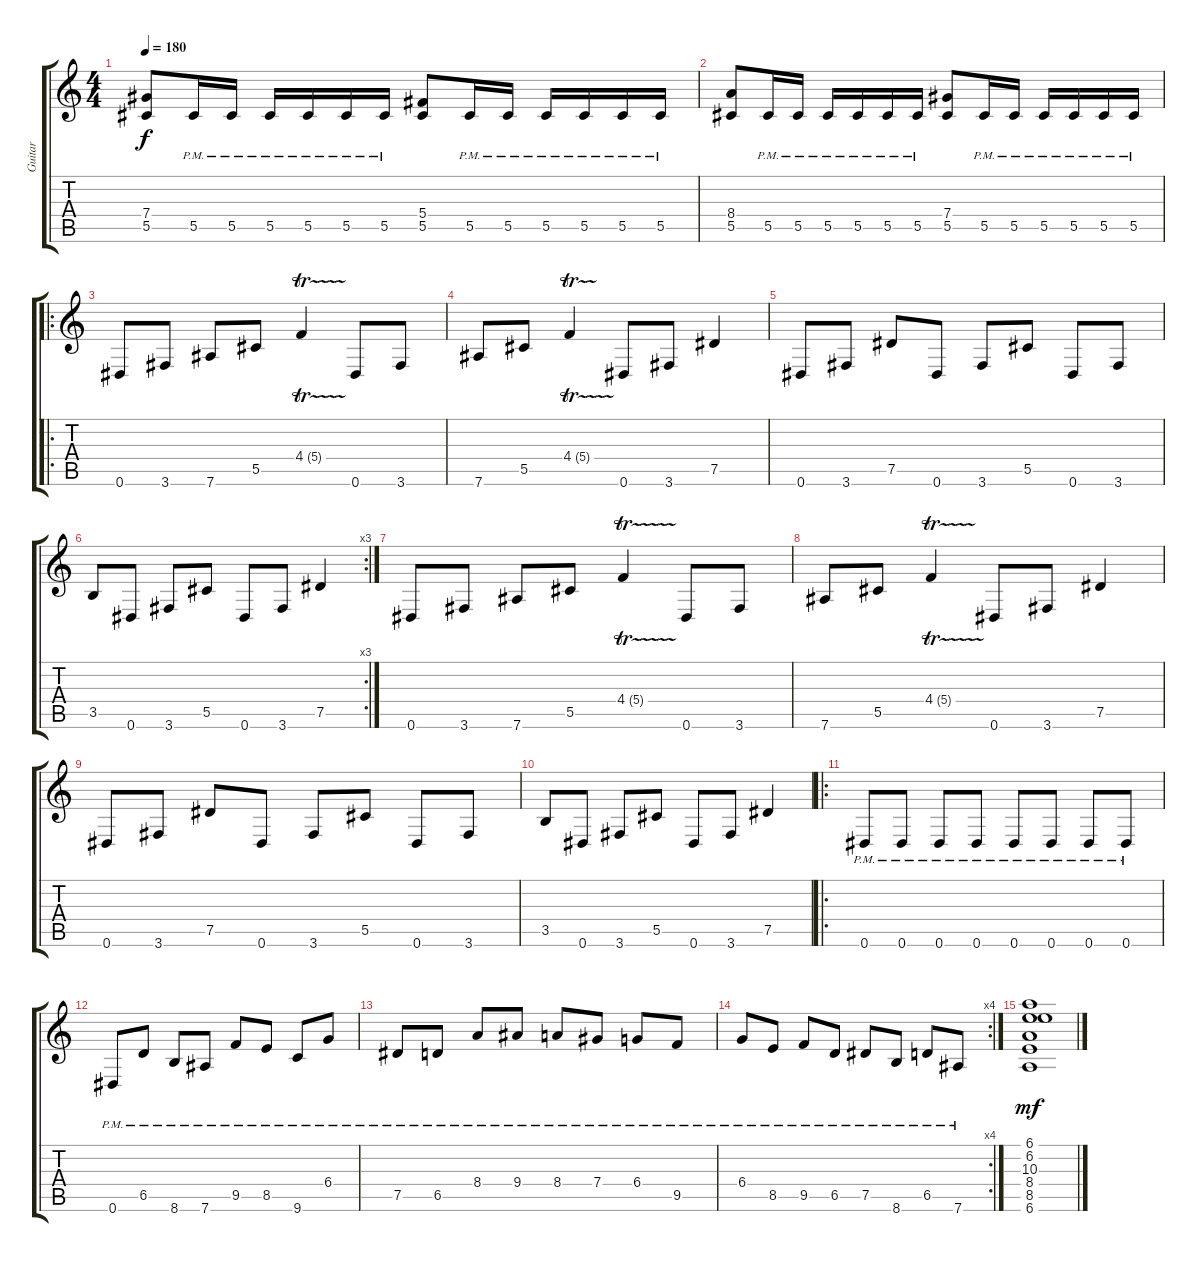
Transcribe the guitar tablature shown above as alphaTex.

\track ("Guitar" "Guitar") {instrument distortionguitar}
\staff {score tabs}
\tuning (Eb4 Bb3 Gb3 Db3 Ab2 Eb2) {hide}
\ts (4 4)
\tempo 180
\clef g2
\ks c
(7.4 5.5).8{dy f} 5.5{pm}.16 5.5{pm}.16 5.5{pm}.16 5.5{pm}.16 5.5{pm}.16 5.5{pm}.16 (5.4 5.5).8 5.5{pm}.16 5.5{pm}.16 5.5{pm}.16 5.5{pm}.16 5.5{pm}.16 5.5{pm}.16 |
(8.4 5.5).8 5.5{pm}.16 5.5{pm}.16 5.5{pm}.16 5.5{pm}.16 5.5{pm}.16 5.5{pm}.16 (7.4 5.5).8 5.5{pm}.16 5.5{pm}.16 5.5{pm}.16 5.5{pm}.16 5.5{pm}.16 5.5{pm}.16 |
\ro
0.6.8 3.6.8 7.6.8 5.5.8 4.4{tr (5 16)}.4 0.6.8 3.6.8 |
7.6.8 5.5.8 4.4{tr (5 16)}.4 0.6.8 3.6.8 7.5.4 |
0.6.8 3.6.8 7.5.8 0.6.8 3.6.8 5.5.8 0.6.8 3.6.8 |
\rc 3
3.5.8 0.6.8 3.6.8 5.5.8 0.6.8 3.6.8 7.5.4 |
0.6.8 3.6.8 7.6.8 5.5.8 4.4{tr (5 16)}.4 0.6.8 3.6.8 |
7.6.8 5.5.8 4.4{tr (5 16)}.4 0.6.8 3.6.8 7.5.4 |
0.6.8 3.6.8 7.5.8 0.6.8 3.6.8 5.5.8 0.6.8 3.6.8 |
3.5.8 0.6.8 3.6.8 5.5.8 0.6.8 3.6.8 7.5.4 |
\ro
0.6{pm}.8 0.6{pm}.8 0.6{pm}.8 0.6{pm}.8 0.6{pm}.8 0.6{pm}.8 0.6{pm}.8 0.6{pm}.8 |
0.6{pm}.8 6.5{pm}.8 8.6{pm}.8 7.6{pm}.8 9.5{pm}.8 8.5{pm}.8 9.6{pm}.8 6.4{pm}.8 |
7.5{pm}.8 6.5{pm}.8 8.4{pm}.8 9.4{pm}.8 8.4{pm}.8 7.4{pm}.8 6.4{pm}.8 9.5{pm}.8 |
\rc 4
6.4{pm}.8 8.5{pm}.8 9.5{pm}.8 6.5{pm}.8 7.5{pm}.8 8.6{pm}.8 6.5{pm}.8 7.6{pm}.8 |
(6.1 6.2 10.3 8.4 8.5 6.6).1{dy mf}
